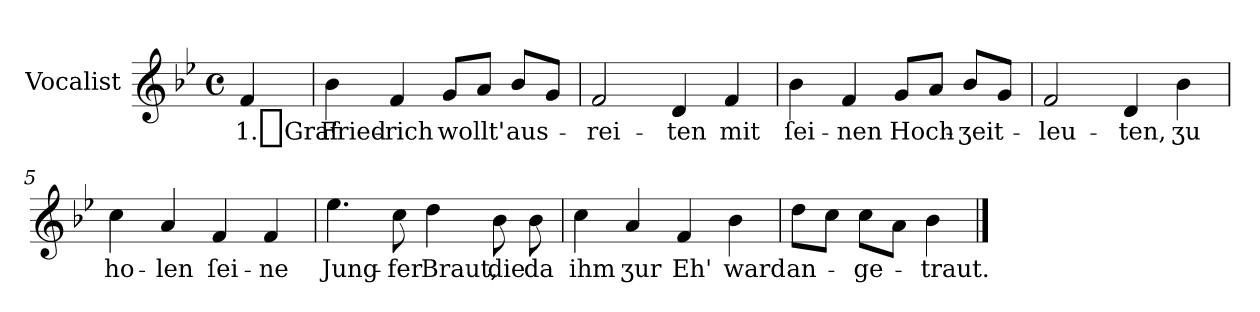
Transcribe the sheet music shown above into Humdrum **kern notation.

**kern	**text
*part1	*part1
*staff1	*staff1
*I"Vocalist	*
*k[b-e-]	*
*B-:	*
*M4/4	*
*met(c)	*
=	=
4f	1._Graf
=1	=1
4b-	Fried-
4f	-rich
8gL	wollt'
8aJ	.
8b-L	aus-
8gJ	.
=2	=2
2f	-rei-
4d	-ten
4f	mit
=3	=3
4b-	ſei-
4f	-nen
8gL	Hoch-
8aJ	.
8b-L	-ʒeit-
8gJ	.
=4	=4
2f	-leu-
4d	-ten,
4b-	ʒu
=5	=5
4cc	ho-
4a	-len
4f	ſei-
4f	-ne
=6	=6
4.ee-	Jung-
8cc	-fer
4dd	Braut,
8b-	die
8b-	da
=7	=7
4cc	ihm
4a	ʒur
4f	Eh'
4b-	ward
=8	=8
8ddL	an-
8ccJ	.
8ccL	-ge-
8aJ	.
4b-	-traut.
==	==
*-	*-
